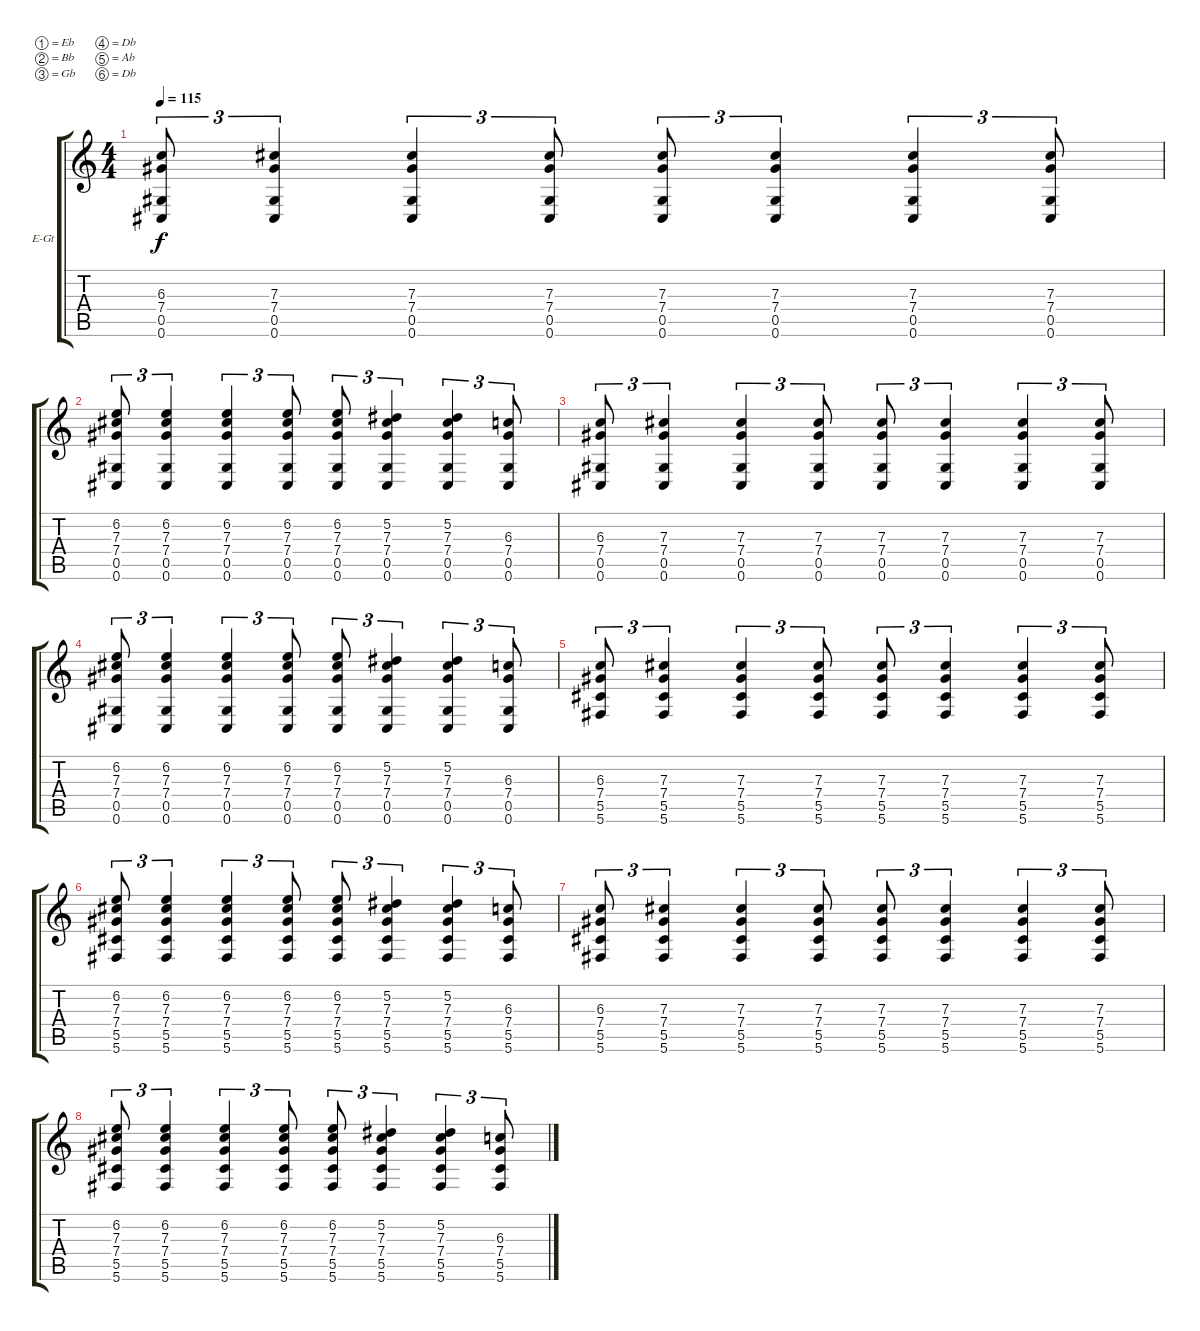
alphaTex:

\bracketExtendMode groupsimilarinstruments
\firstSystemTrackNameOrientation horizontal
\otherSystemsTrackNameOrientation horizontal
\track ("Electric Guitar" "E-Gt") {instrument electricguitarclean}
\staff {score tabs}
\tuning (Eb4 Bb3 Gb3 Db3 Ab2 Db2)
\ts (4 4)
\tempo 115
\clef g2
\ks c
(6.3 0.6 7.4 0.5).8{tu (3 2) dy f} (7.3 0.6 7.4 0.5).4{tu (3 2)} (0.6 7.4 7.3 0.5).4{tu (3 2)} (0.6 7.4 7.3 0.5).8{tu (3 2)} (0.6 7.3 7.4 0.5).8{tu (3 2)} (0.6 7.4 7.3 0.5).4{tu (3 2)} (0.6 7.3 7.4 0.5).4{tu (3 2)} (0.6 7.4 7.3 0.5).8{tu (3 2)} |
(0.6 0.5 7.4 7.3 6.2).8{tu (3 2)} (0.6 6.2 7.3 7.4 0.5).4{tu (3 2)} (0.6 6.2 7.4 7.3 0.5).4{tu (3 2)} (0.6 6.2 7.3 7.4 0.5).8{tu (3 2)} (0.6 6.2 7.4 7.3 0.5).8{tu (3 2)} (0.6 5.2 7.3 7.4 0.5).4{tu (3 2)} (0.6 5.2 7.4 7.3 0.5).4{tu (3 2)} (0.6 6.3 7.4 0.5).8{tu (3 2)} |
(6.3 0.6 7.4 0.5).8{tu (3 2)} (7.3 0.6 7.4 0.5).4{tu (3 2)} (0.6 7.4 7.3 0.5).4{tu (3 2)} (0.6 7.4 7.3 0.5).8{tu (3 2)} (0.6 7.3 7.4 0.5).8{tu (3 2)} (0.6 7.4 7.3 0.5).4{tu (3 2)} (0.6 7.3 7.4 0.5).4{tu (3 2)} (0.6 7.4 7.3 0.5).8{tu (3 2)} |
(0.6 0.5 7.4 7.3 6.2).8{tu (3 2)} (0.6 6.2 7.3 7.4 0.5).4{tu (3 2)} (0.6 6.2 7.4 7.3 0.5).4{tu (3 2)} (0.6 6.2 7.3 7.4 0.5).8{tu (3 2)} (0.6 6.2 7.4 7.3 0.5).8{tu (3 2)} (0.6 5.2 7.3 7.4 0.5).4{tu (3 2)} (0.6 5.2 7.4 7.3 0.5).4{tu (3 2)} (0.6 6.3 7.4 0.5).8{tu (3 2)} |
(6.3 5.6 7.4 5.5).8{tu (3 2)} (7.3 5.6 7.4 5.5).4{tu (3 2)} (5.6 7.4 7.3 5.5).4{tu (3 2)} (5.6 7.4 7.3 5.5).8{tu (3 2)} (5.6 7.3 7.4 5.5).8{tu (3 2)} (5.6 7.4 7.3 5.5).4{tu (3 2)} (5.6 7.3 7.4 5.5).4{tu (3 2)} (5.6 7.4 7.3 5.5).8{tu (3 2)} |
(5.6 5.5 7.4 7.3 6.2).8{tu (3 2)} (5.6 6.2 7.3 7.4 5.5).4{tu (3 2)} (5.6 6.2 7.4 7.3 5.5).4{tu (3 2)} (5.6 6.2 7.3 7.4 5.5).8{tu (3 2)} (5.6 6.2 7.4 7.3 5.5).8{tu (3 2)} (5.6 5.2 7.3 7.4 5.5).4{tu (3 2)} (5.6 5.2 7.4 7.3 5.5).4{tu (3 2)} (5.6 6.3 7.4 5.5).8{tu (3 2)} |
(6.3 5.6 7.4 5.5).8{tu (3 2)} (7.3 5.6 7.4 5.5).4{tu (3 2)} (5.6 7.4 7.3 5.5).4{tu (3 2)} (5.6 7.4 7.3 5.5).8{tu (3 2)} (5.6 7.3 7.4 5.5).8{tu (3 2)} (5.6 7.4 7.3 5.5).4{tu (3 2)} (5.6 7.3 7.4 5.5).4{tu (3 2)} (5.6 7.4 7.3 5.5).8{tu (3 2)} |
(5.6 5.5 7.4 7.3 6.2).8{tu (3 2)} (5.6 6.2 7.3 7.4 5.5).4{tu (3 2)} (5.6 6.2 7.4 7.3 5.5).4{tu (3 2)} (5.6 6.2 7.3 7.4 5.5).8{tu (3 2)} (5.6 6.2 7.4 7.3 5.5).8{tu (3 2)} (5.6 5.2 7.3 7.4 5.5).4{tu (3 2)} (5.6 5.2 7.4 7.3 5.5).4{tu (3 2)} (5.6 6.3 7.4 5.5).8{tu (3 2)}
